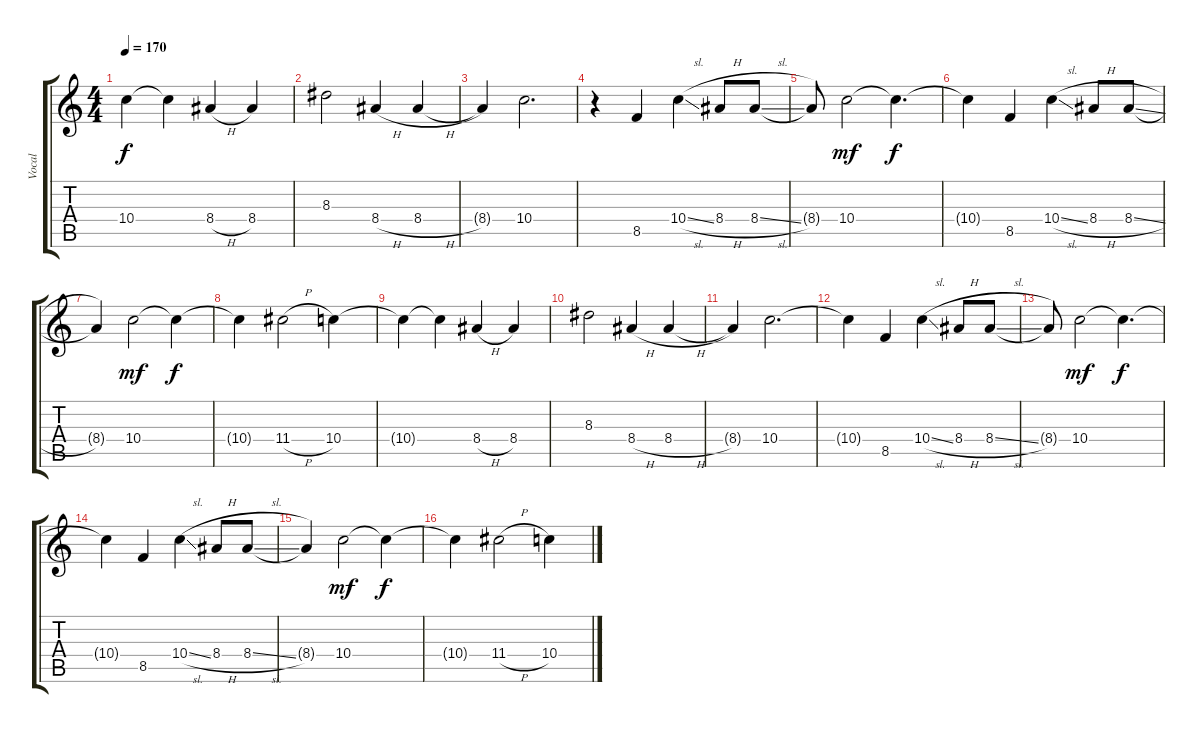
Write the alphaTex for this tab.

\track ("Vocal" "Vocal") {instrument acousticguitarnylon}
\staff {score tabs}
\tuning (E4 B3 G3 D3 A2 E2) {hide}
\ts (4 4)
\tempo 170
\clef g2
\ks c
10.4{t}.4{dy f} 10.4{t}.4 8.4{h}.4 8.4.4 |
8.3.2 8.4{h}.4 8.4{h}.4 |
8.4{t}.4 10.4.2{d} |
r.4 8.5.4 10.4{sl}.4 8.4{h}.8 8.4{sl}.8 |
8.4{t}.8 10.4.2{dy mf} 10.4{t}.4{d dy f} |
10.4{t}.4 8.5.4 10.4{sl}.4 8.4{h}.8 8.4{sl}.8 |
8.4{t}.4 10.4.2{dy mf} 10.4{t}.4{dy f} |
10.4{t}.4 11.4{h}.2 10.4.4 |
10.4{t}.4 10.4{t}.4 8.4{h}.4 8.4.4 |
8.3.2 8.4{h}.4 8.4{h}.4 |
8.4{t}.4 10.4.2{d} |
10.4{t}.4 8.5.4 10.4{sl}.4 8.4{h}.8 8.4{sl}.8 |
8.4{t}.8 10.4.2{dy mf} 10.4{t}.4{d dy f} |
10.4{t}.4 8.5.4 10.4{sl}.4 8.4{h}.8 8.4{sl}.8 |
8.4{t}.4 10.4.2{dy mf} 10.4{t}.4{dy f} |
10.4{t}.4 11.4{h}.2 10.4.4
